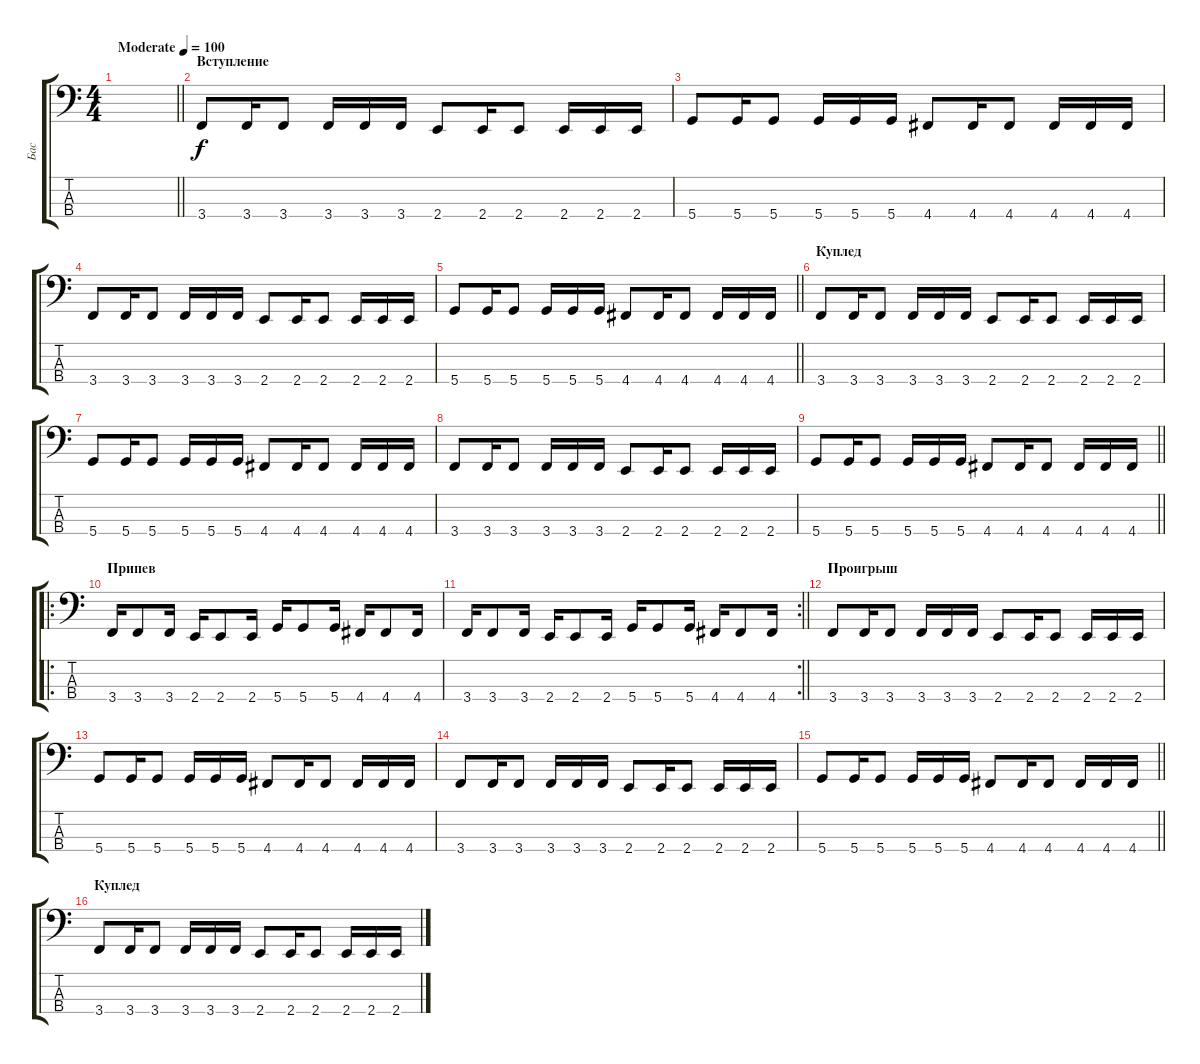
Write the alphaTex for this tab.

\track ("Бас" "Бас") {instrument electricbassfinger}
\staff {score tabs}
\tuning (F2 C2 G1 D1) {hide}
\ts (4 4)
\tempo (100 "Moderate")
\clef f4
\barLineRight lightlight
\ks c
|
\section ("" "Вступление")
3.4.8 3.4.16 3.4.8 3.4.16 3.4.16 3.4.16 2.4.8 2.4.16 2.4.8 2.4.16 2.4.16 2.4.16 |
5.4.8 5.4.16 5.4.8 5.4.16 5.4.16 5.4.16 4.4.8 4.4.16 4.4.8 4.4.16 4.4.16 4.4.16 |
3.4.8 3.4.16 3.4.8 3.4.16 3.4.16 3.4.16 2.4.8 2.4.16 2.4.8 2.4.16 2.4.16 2.4.16 |
\barLineRight lightlight
5.4.8 5.4.16 5.4.8 5.4.16 5.4.16 5.4.16 4.4.8 4.4.16 4.4.8 4.4.16 4.4.16 4.4.16 |
\section ("" "Куплед")
3.4.8 3.4.16 3.4.8 3.4.16 3.4.16 3.4.16 2.4.8 2.4.16 2.4.8 2.4.16 2.4.16 2.4.16 |
5.4.8 5.4.16 5.4.8 5.4.16 5.4.16 5.4.16 4.4.8 4.4.16 4.4.8 4.4.16 4.4.16 4.4.16 |
3.4.8 3.4.16 3.4.8 3.4.16 3.4.16 3.4.16 2.4.8 2.4.16 2.4.8 2.4.16 2.4.16 2.4.16 |
\barLineRight lightlight
5.4.8 5.4.16 5.4.8 5.4.16 5.4.16 5.4.16 4.4.8 4.4.16 4.4.8 4.4.16 4.4.16 4.4.16 |
\ro
\section ("" "Припев")
3.4.16 3.4.8 3.4.16 2.4.16 2.4.8 2.4.16 5.4.16 5.4.8 5.4.16 4.4.16 4.4.8 4.4.16 |
\rc 2
\barLineRight lightlight
3.4.16 3.4.8 3.4.16 2.4.16 2.4.8 2.4.16 5.4.16 5.4.8 5.4.16 4.4.16 4.4.8 4.4.16 |
\section ("" "Проигрыш")
3.4.8 3.4.16 3.4.8 3.4.16 3.4.16 3.4.16 2.4.8 2.4.16 2.4.8 2.4.16 2.4.16 2.4.16 |
5.4.8 5.4.16 5.4.8 5.4.16 5.4.16 5.4.16 4.4.8 4.4.16 4.4.8 4.4.16 4.4.16 4.4.16 |
3.4.8 3.4.16 3.4.8 3.4.16 3.4.16 3.4.16 2.4.8 2.4.16 2.4.8 2.4.16 2.4.16 2.4.16 |
\barLineRight lightlight
5.4.8 5.4.16 5.4.8 5.4.16 5.4.16 5.4.16 4.4.8 4.4.16 4.4.8 4.4.16 4.4.16 4.4.16 |
\section ("" "Куплед")
3.4.8 3.4.16 3.4.8 3.4.16 3.4.16 3.4.16 2.4.8 2.4.16 2.4.8 2.4.16 2.4.16 2.4.16
